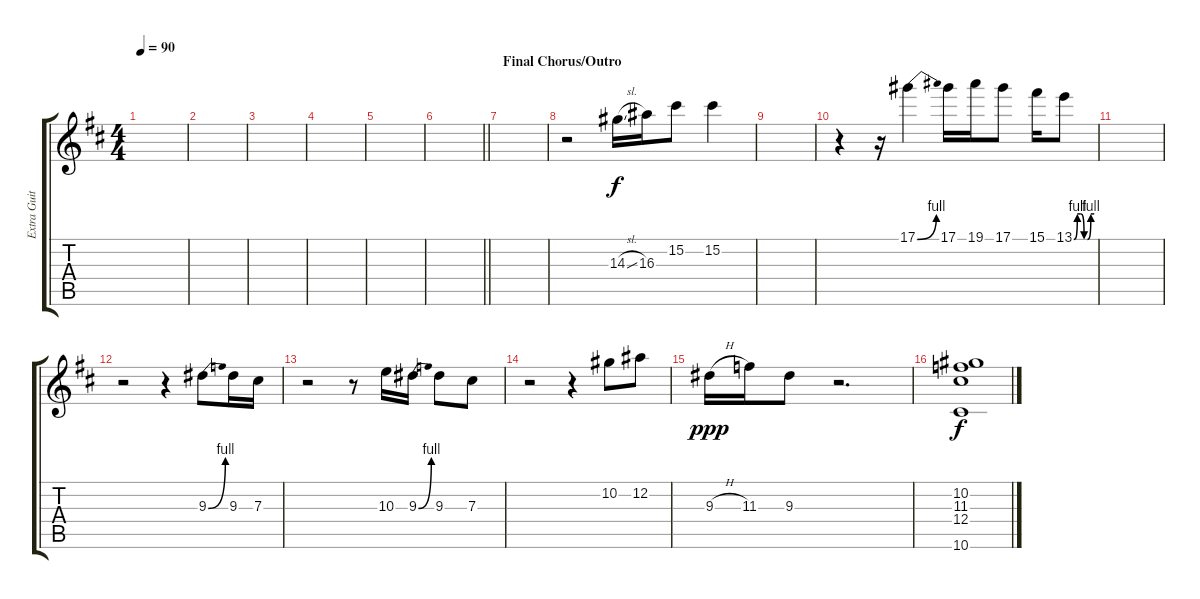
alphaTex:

\track ("Extra Guitar" "Extra Guit") {instrument electricguitarjazz}
\staff {score tabs}
\tuning (Eb4 Bb3 Gb3 Db3 Ab2 Eb2) {hide}
\ts (4 4)
\tempo 90
\clef g2
\ks d
|
|
|
|
|
\barLineRight lightlight
|
\section ("" "Final Chorus/Outro")
|
r.2 14.3{sl}.16 16.3.16 15.2.8 15.2.4 |
|
r.4 r.16 17.1{be (bend 0 0 60 4)}.4 17.1.16 19.1.16 17.1.8 15.1.16 13.1{be (custom 0 0 10 4 20 4 30 0 40 0 50 4 60 4)}.8 |
|
r.2 r.4 9.3{be (bend 0 0 60 4)}.8 9.3.16 7.3.16 |
r.2 r.8 10.3.16 9.3{be (bend 0 0 60 4)}.16 9.3.8 7.3.8 |
r.2 r.4 10.2.8 12.2.8 |
9.3{h}.16{dy ppp} 11.3.16 9.3.8 r.2{d} |
(10.2 11.3 12.4 10.6).1{dy f}
